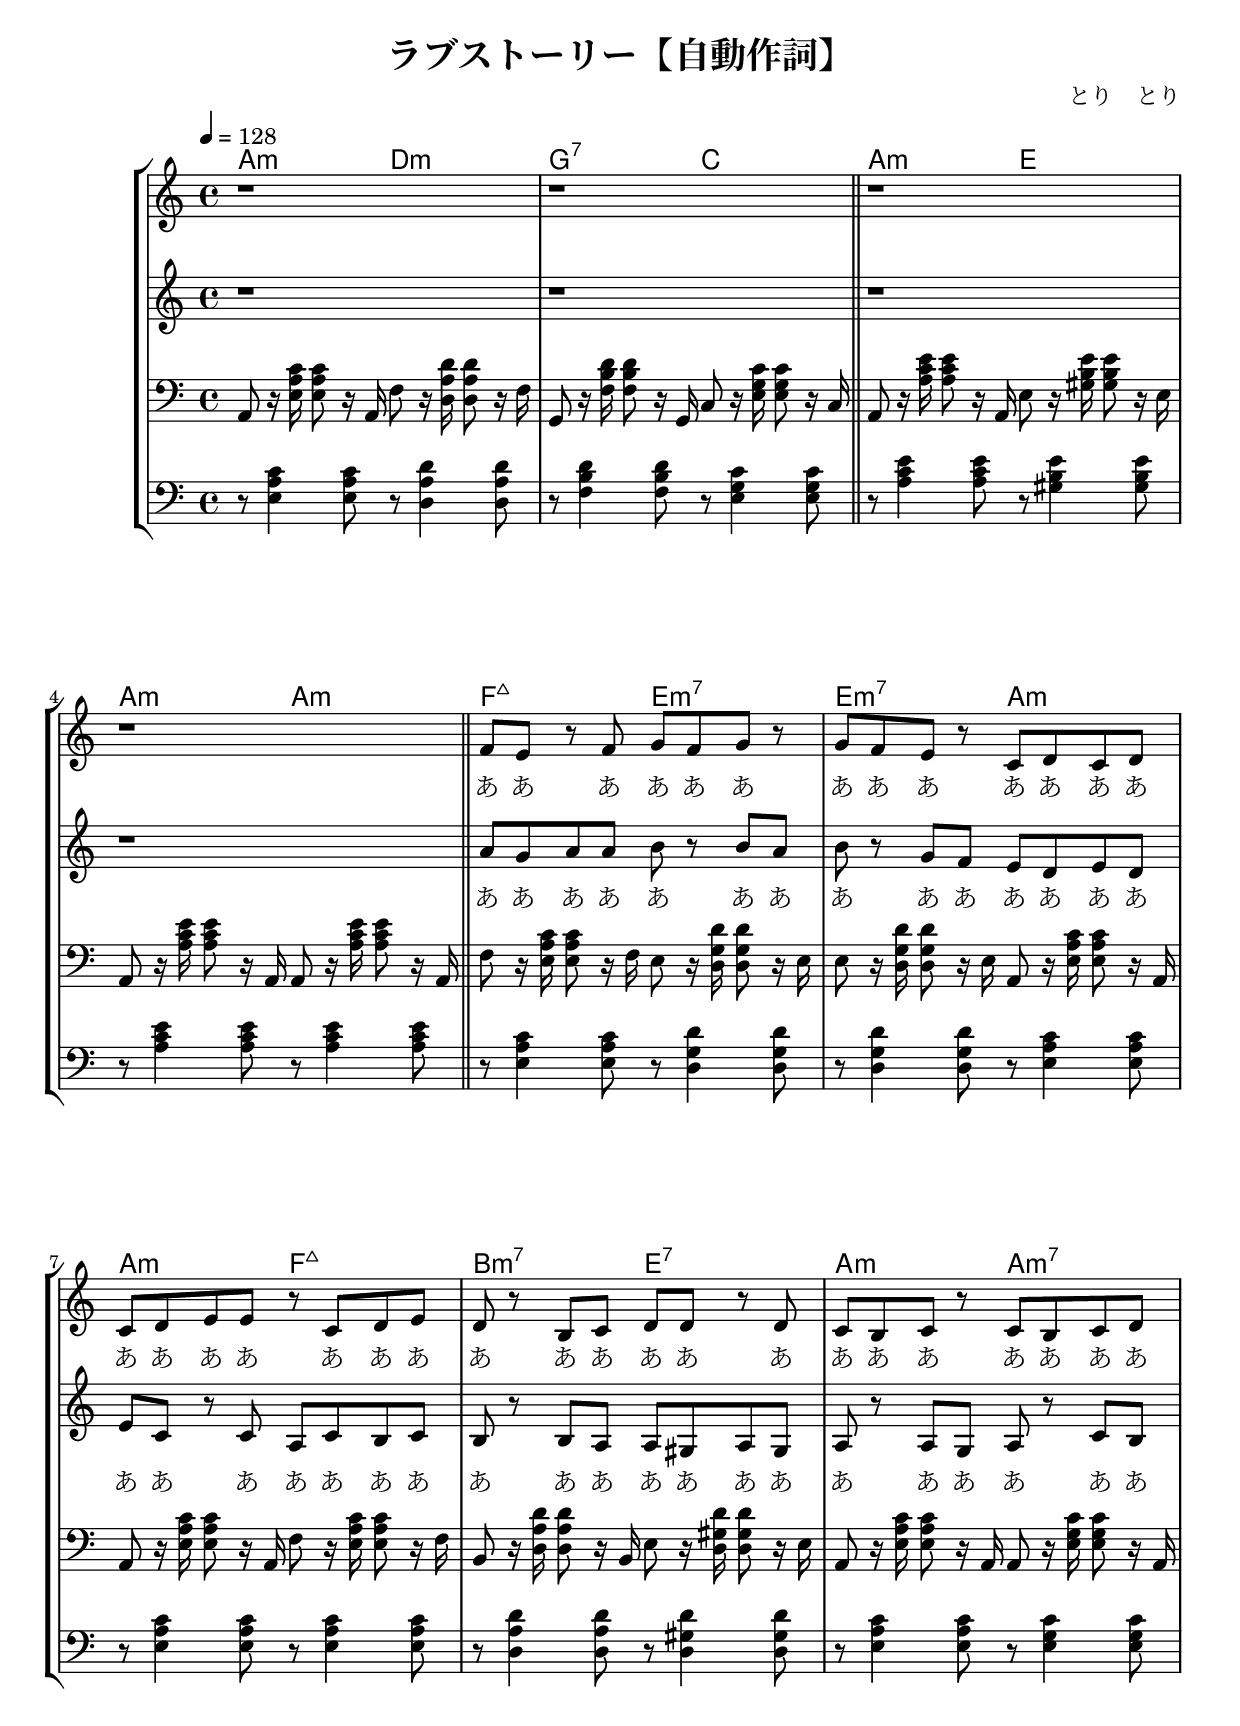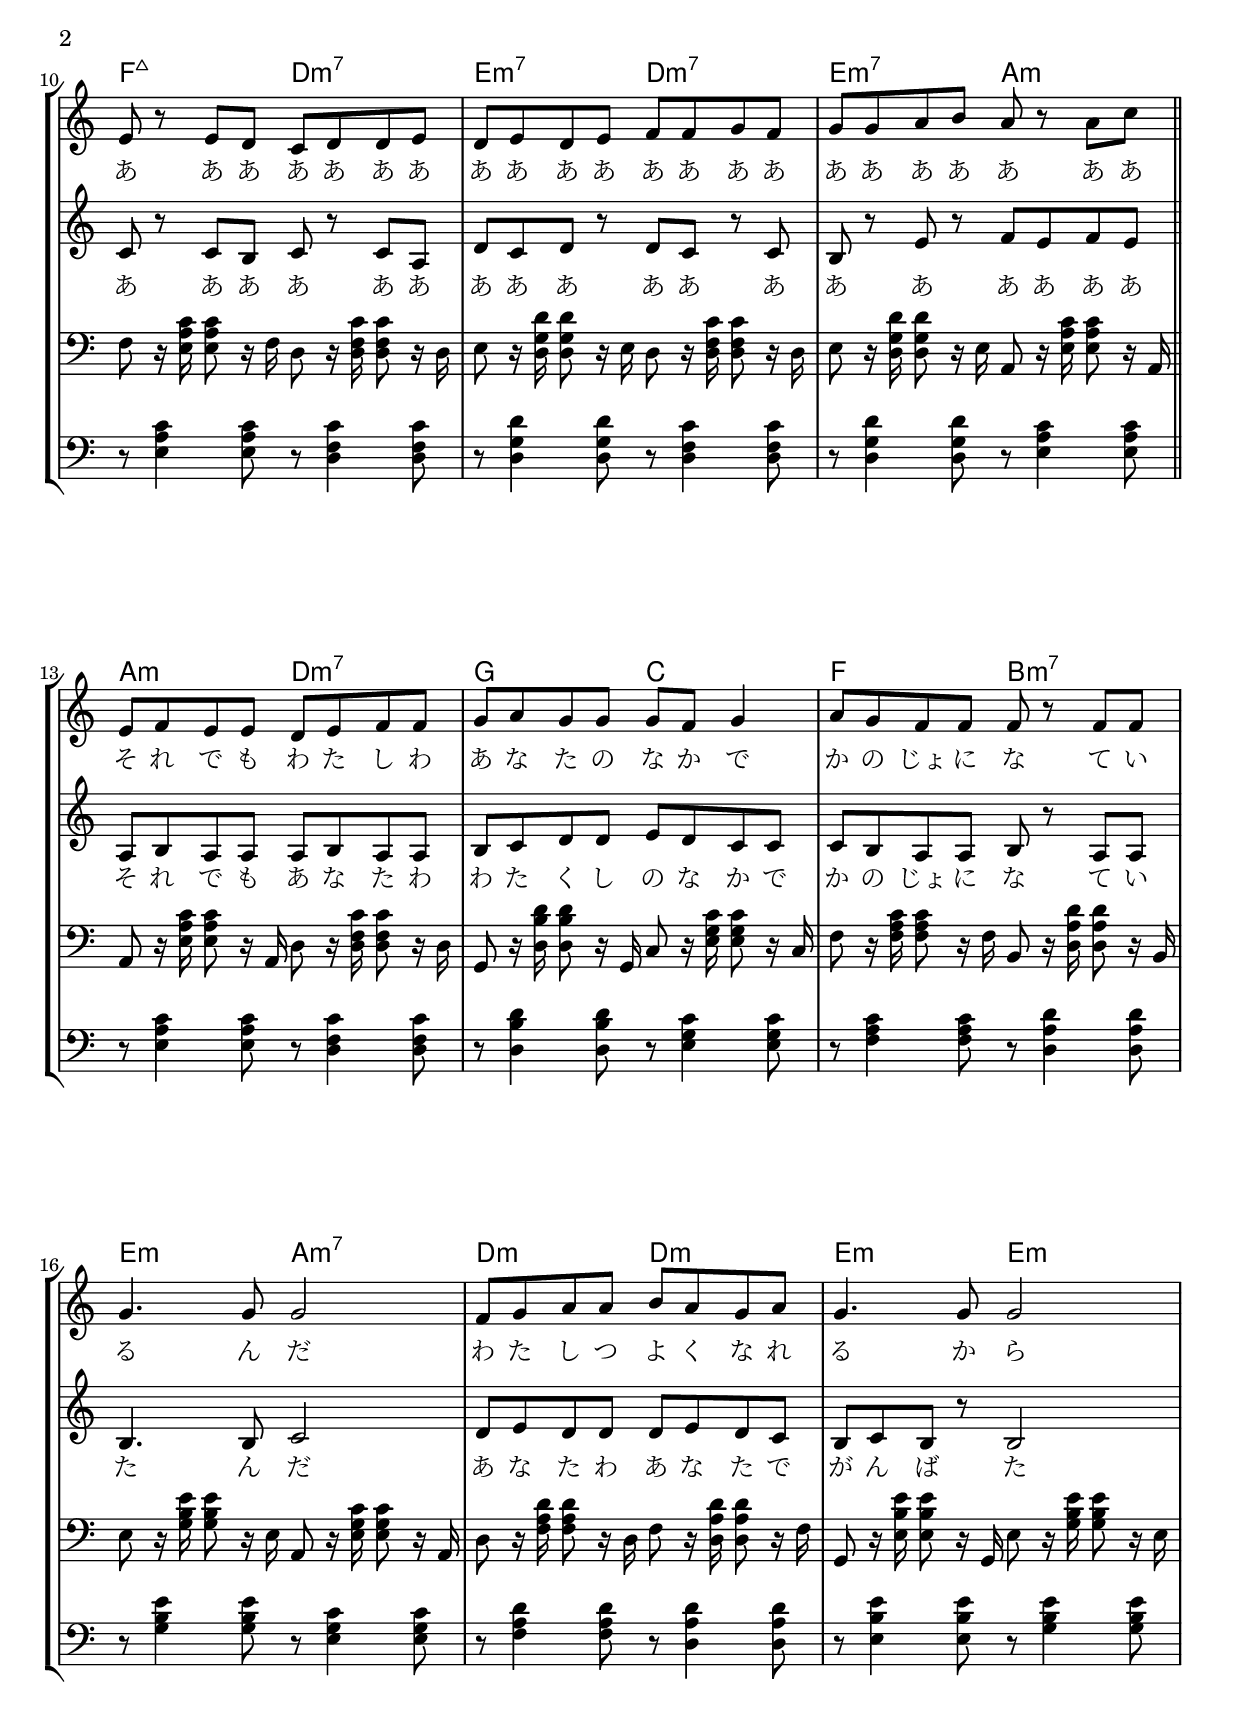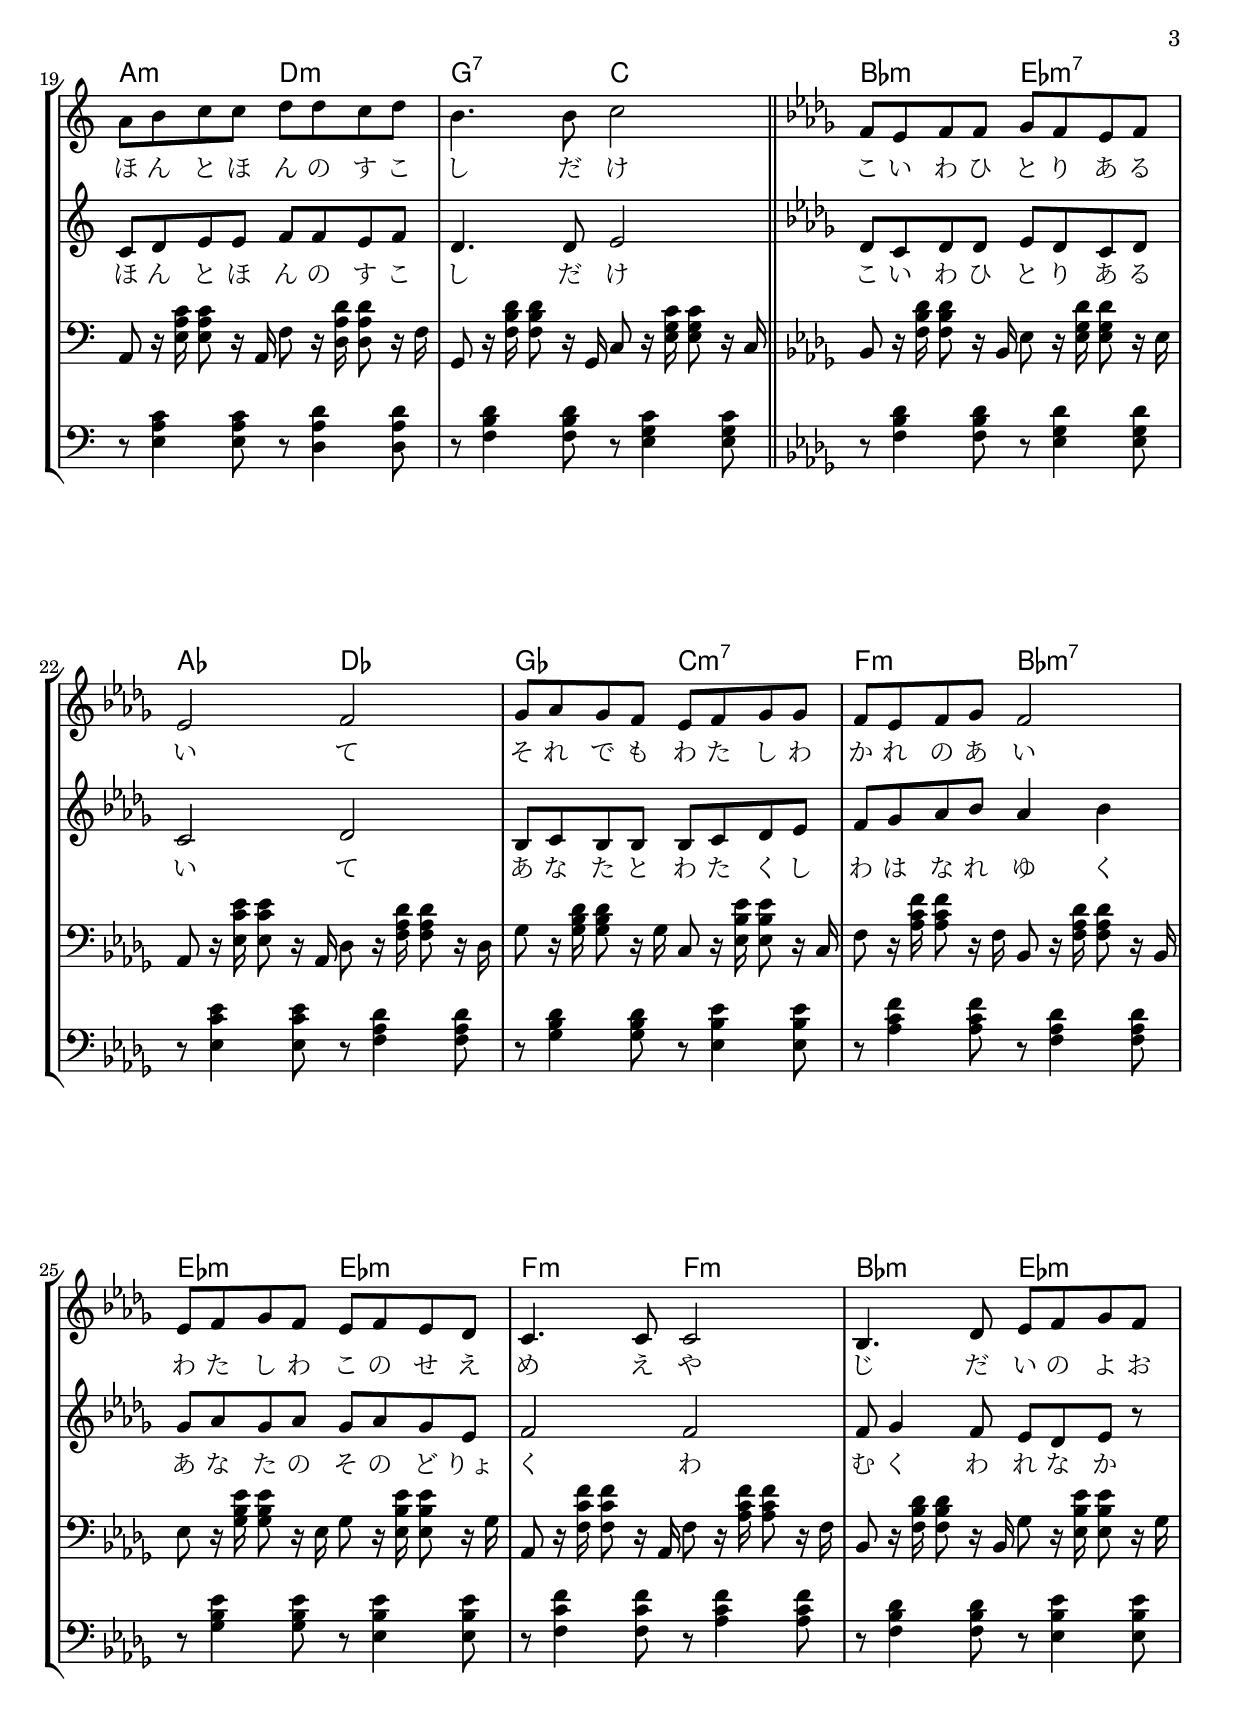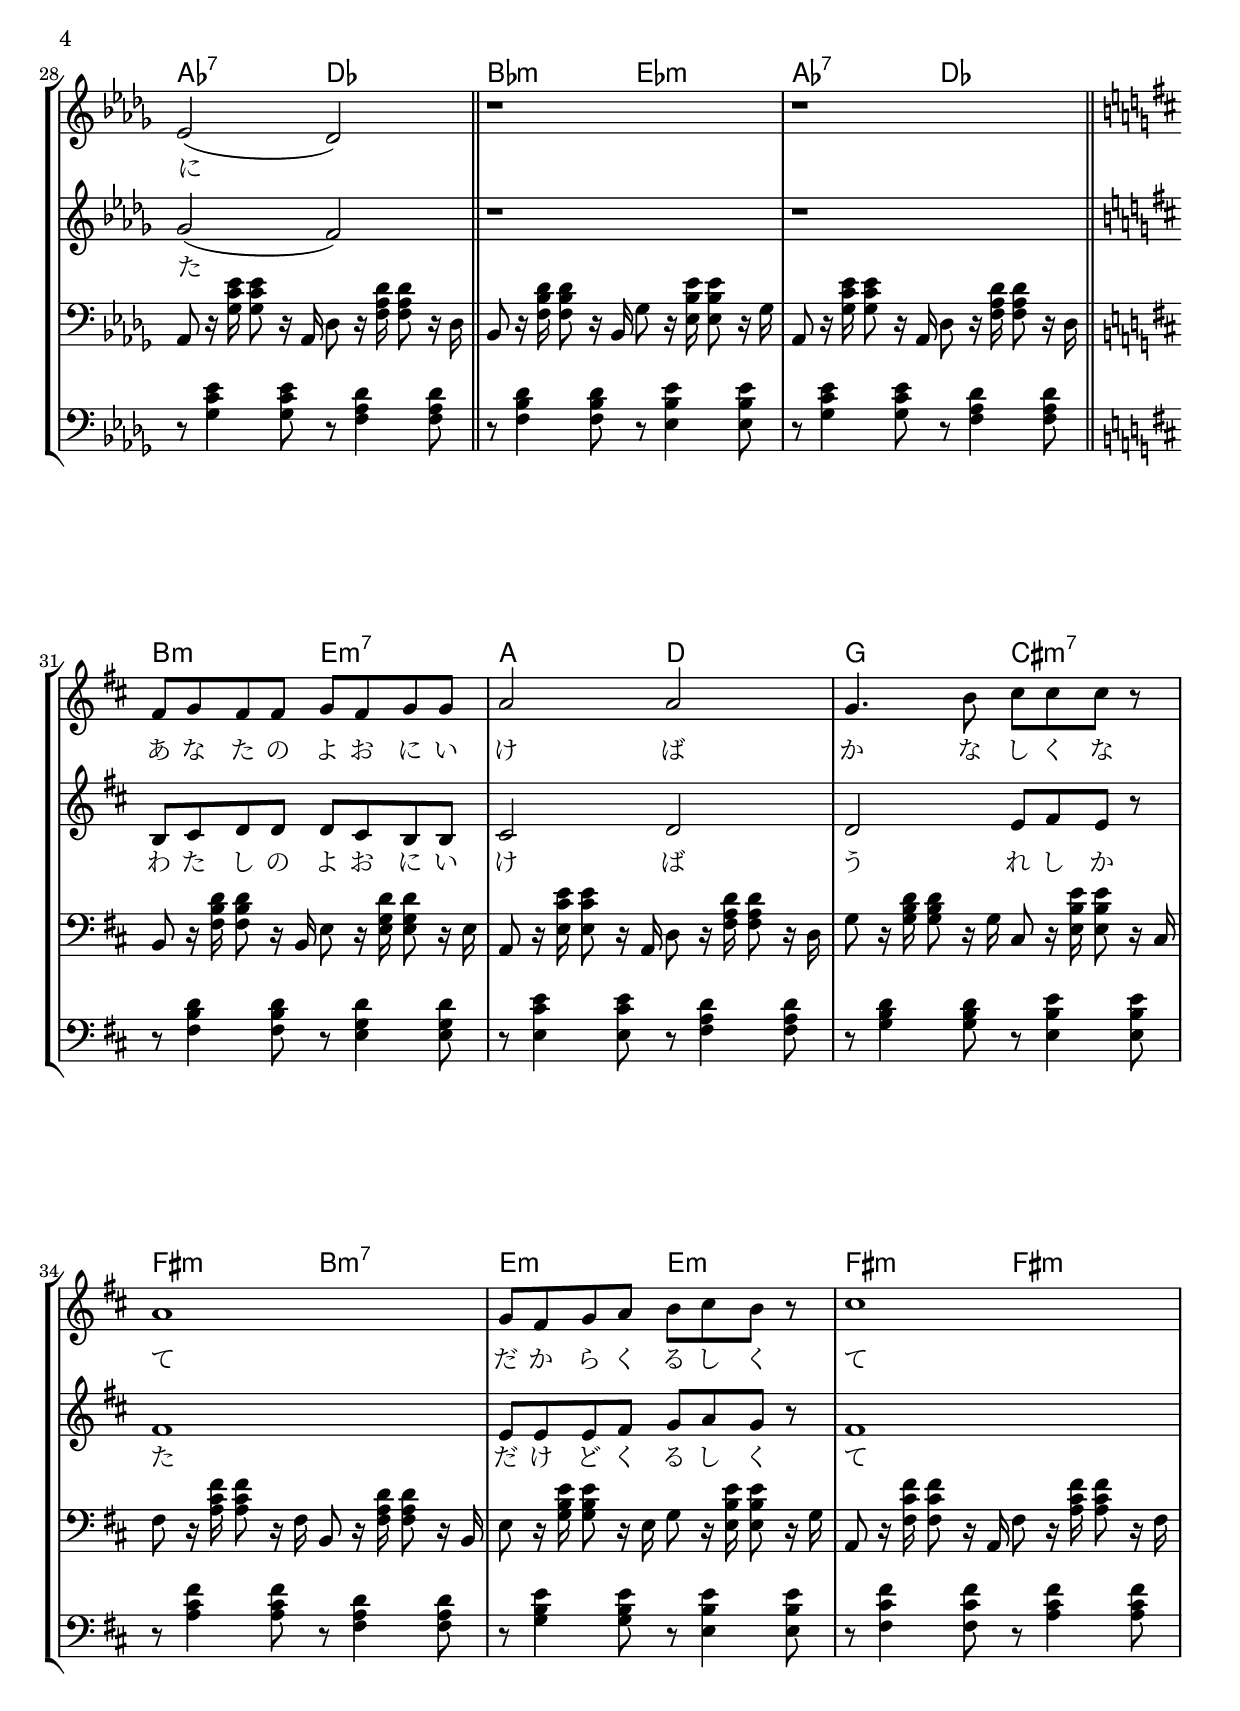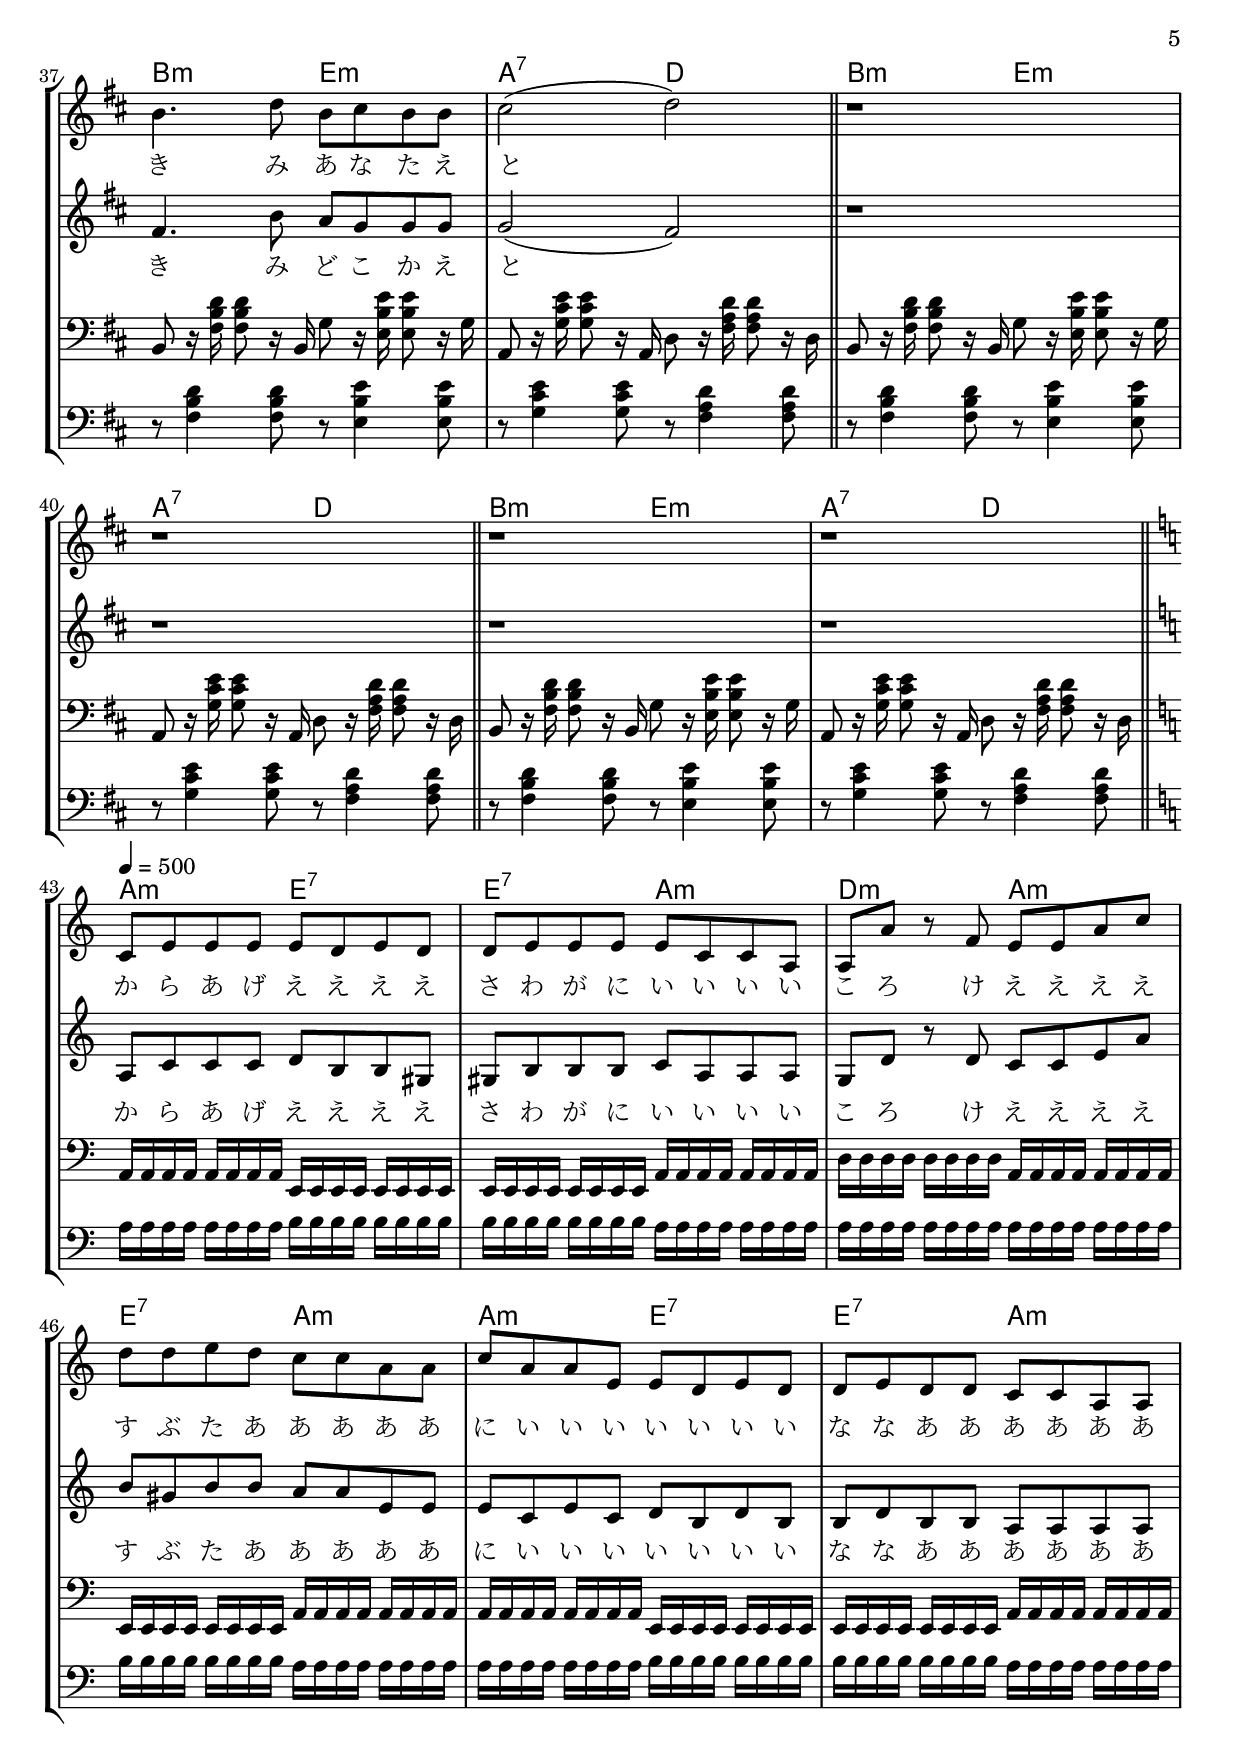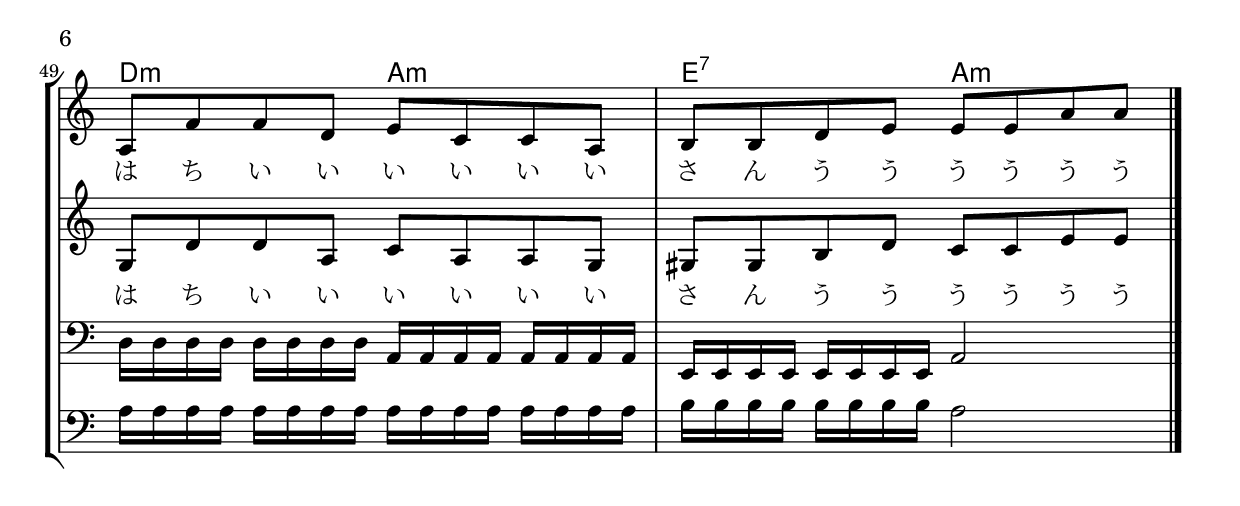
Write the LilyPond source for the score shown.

\version "2.12.1"

\header {
	title = \markup {ラブストーリー【自動作詞】}
	composer = \markup \center-column {とり　とり}
}

harmony = \chordmode {
	a2:m d:m g:7 c 

	a:m e a:m a:m 

	f:maj7 e:min7 e:min7 a:m a:m f:maj7 b:m7 e:7 a:m a:min7 f:maj7 d:min7 e:min7 d:min7 e:min7 a:m 

	a:m d:min7 g c f b:m7 e:m a:min7 d:m d:m e:m e:m a:m d:m g:7 c 

	bes:m es:min7 as des ges c:m7 f:m bes:min7 es:m es:m f:m f:m bes:m es:m as:7 des 

	bes:m es:m as:7 des 

	b:m e:min7 a d g cis:m7 fis:m b:min7 e:m e:m fis:m fis:m b:m e:m a:7 d 

	b:m e:m a:7 d 

	b:m e:m a:7 d 

	a:m e:7 e:7 a:m d:m a:m e:7 a:m a:m e:7 e:7 a:m d:m a:m e:7 a:m 
}

melody = {
	\key c \major
	\tempo 4 = 128
	r1 | r1   
	r1 | r1   
	\set Staff.midiInstrument = #"Soprano Sax"
	f'8  e'8  r8  f'8  g'8  f'8  g'8  r8 
	g'8  f'8  e'8  r8  c'8  d'8  c'8  d'8 
	c'8  d'8  e'8  e'8  r8  c'8  d'8  e'8 
	d'8  r8  b8  c'8  d'8  d'8  r8  d'8 
	c'8  b8  c'8  r8  c'8  b8  c'8  d'8 
	e'8  r8  e'8  d'8  c'8  d'8  d'8  e'8 
	d'8  e'8  d'8  e'8  f'8  f'8  g'8  f'8 
	g'8  g'8  a'8  b'8  a'8  r8  a'8  c''8
	\set Staff.midiInstrument = #"fss0.32"
	e'8  f'8  e'8  e'8  d'8  e'8  f'8  f'8 
	g'8  a'8  g'8  g'8  g'8  f'8  g'4 
	a'8  g'8  f'8  f'8  f'8  r8  f'8  f'8 
	g'4.  g'8  g'2 
	f'8  g'8  a'8  a'8  b'8  a'8  g'8  a'8 
	g'4.  g'8  g'2 
	a'8  b'8  c''8  c''8  d''8  d''8  c''8  d''8 
	b'4.  b'8  c''2
	\set Staff.midiInstrument = #"fss0.32"
		\key des \major
f'8  es'8  f'8  f'8  ges'8  f'8  es'8  f'8 
	es'2  f'2 
	ges'8  as'8  ges'8  f'8  es'8  f'8  ges'8  ges'8 
	f'8  es'8  f'8  ges'8  f'2 
	es'8  f'8  ges'8  f'8  es'8  f'8  es'8  des'8 
	c'4.  c'8  c'2 
	bes4.  des'8  es'8  f'8  ges'8  f'8 
	es'2  (des'2)
	r1 | r1   
	\set Staff.midiInstrument = #"fss0.32"
		\key d \major
fis'8  g'8  fis'8  fis'8  g'8  fis'8  g'8  g'8 
	a'2  a'2 
	g'4.  b'8  cis''8  cis''8  cis''8  r8 
	a'1 
	g'8  fis'8  g'8  a'8  b'8  cis''8  b'8  r8 
	cis''1 
	b'4.  d''8  b'8  cis''8  b'8  b'8 
	cis''2  (d''2)
	r1 | r1   
	r1 | r1   
	\set Staff.midiInstrument = #"fss0.6"
		\key c \major
	\tempo 4 = 500
c'8  e'8  e'8  e'8  e'8  d'8  e'8  d'8 
	d'8  e'8  e'8  e'8  e'8  c'8  c'8  a8 
	a8  a'8  r8  f'8  e'8  e'8  a'8  c''8 
	d''8  d''8  e''8  d''8  c''8  c''8  a'8  a'8 
	c''8  a'8  a'8  e'8  e'8  d'8  e'8  d'8 
	d'8  e'8  d'8  d'8  c'8  c'8  a8  a8 
	a8  f'8  f'8  d'8  e'8  c'8  c'8  a8 
	b8  b8  d'8  e'8  e'8  e'8  a'8  a'8
	\bar "|."
}

words = \lyricmode {
	
	
	あ  あ  あ  あ  あ  あ  あ  あ  あ  あ  あ  あ  あ  あ  あ  あ  あ  あ  あ  あ  あ  あ  あ  あ  あ  あ  あ  あ  あ  あ  あ  あ  あ  あ  あ  あ  あ  あ  あ  あ  あ  あ  あ  あ  あ  あ  あ  あ  あ  あ  あ  あ  あ  あ  あ  
	そ  れ  で  も  わ  た  し  わ  あ  な  た  の  な  か  で  か  の  じょ  に  な  て  い  る  ん  だ  わ  た  し  つ  よ  く  な  れ  る  か  ら  ほ  ん  と  ほ  ん  の  す  こ  し  だ  け  
	こ  い  わ  ひ  と  り  あ  る  い  て  そ  れ  で  も  わ  た  し  わ  か  れ  の  あ  い  わ  た  し  わ  こ  の  せ  え  め  え  や  じ  だ  い  の  よ  お  に  
	
	あ  な  た  の  よ  お  に  い  け  ば  か  な  し  く  な  て  だ  か  ら  く  る  し  く  て  き  み  あ  な  た  え  と  
	
	
	か  ら  あ  げ  え  え  え  え  さ  わ  が  に  い  い  い  い  こ  ろ  け  え  え  え  え  す  ぶ  た  あ  あ  あ  あ  あ  に  い  い  い  い  い  い  い  な  な  あ  あ  あ  あ  あ  あ  は  ち  い  い  い  い  い  い  さ  ん  う  う  う  う  う  う  
}

secondmelody = {
	\key c \major
	\tempo 4 = 128
	r1 | r1   
	r1 | r1   
	\set Staff.midiInstrument = #"Baritone Sax"
	a'8  g'8  a'8  a'8  b'8  r8  b'8  a'8 
	b'8  r8  g'8  f'8  e'8  d'8  e'8  d'8 
	e'8  c'8  r8  c'8  a8  c'8  b8  c'8 
	b8  r8  b8  a8  a8  gis8  a8  gis8 
	a8  r8  a8  g8  a8  r8  c'8  b8 
	c'8  r8  c'8  b8  c'8  r8  c'8  a8 
	d'8  c'8  d'8  r8  d'8  c'8  r8  c'8 
	b8  r8  e'8  r8  f'8  e'8  f'8  e'8
	\set Staff.midiInstrument = #"mmi0.42"
	a8  b8  a8  a8  a8  b8  a8  a8 
	b8  c'8  d'8  d'8  e'8  d'8  c'8  c'8 
	c'8  b8  a8  a8  b8  r8  a8  a8 
	b4.  b8  c'2 
	d'8  e'8  d'8  d'8  d'8  e'8  d'8  c'8 
	b8  c'8  b8  r8  b2 
	c'8  d'8  e'8  e'8  f'8  f'8  e'8  f'8 
	d'4.  d'8  e'2
	\set Staff.midiInstrument = #"mmi0.42"
		\key des \major
des'8  c'8  des'8  des'8  es'8  des'8  c'8  des'8 
	c'2  des'2 
	bes8  c'8  bes8  bes8  bes8  c'8  des'8  es'8 
	f'8  ges'8  as'8  bes'8  as'4  bes'4 
	ges'8  as'8  ges'8  as'8  ges'8  as'8  ges'8  es'8 
	f'2  f'2 
	f'8  ges'4  f'8  es'8  des'8  es'8  r8 
	ges'2  (f'2)
	r1 | r1   
	\set Staff.midiInstrument = #"mmi0.42"
		\key d \major
b8  cis'8  d'8  d'8  d'8  cis'8  b8  b8 
	cis'2  d'2 
	d'2  e'8  fis'8  e'8  r8 
	fis'1 
	e'8  e'8  e'8  fis'8  g'8  a'8  g'8  r8 
	fis'1 
	fis'4.  b'8  a'8  g'8  g'8  g'8 
	g'2  (fis'2)
	r1 | r1   
	r1 | r1   
	\set Staff.midiInstrument = #"fss0.6"
		\key c \major
	\tempo 4 = 500
a8  c'8  c'8  c'8  d'8  b8  b8  gis8 
	gis8  b8  b8  b8  c'8  a8  a8  a8 
	g8  d'8  r8  d'8  c'8  c'8  e'8  a'8 
	b'8  gis'8  b'8  b'8  a'8  a'8  e'8  e'8 
	e'8  c'8  e'8  c'8  d'8  b8  d'8  b8 
	b8  d'8  b8  b8  a8  a8  a8  a8 
	g8  d'8  d'8  a8  c'8  a8  a8  g8 
	gis8  gis8  b8  d'8  c'8  c'8  e'8  e'8
	\bar "|."
}

secondwords = \lyricmode {
	
	
	あ  あ  あ  あ  あ  あ  あ  あ  あ  あ  あ  あ  あ  あ  あ  あ  あ  あ  あ  あ  あ  あ  あ  あ  あ  あ  あ  あ  あ  あ  あ  あ  あ  あ  あ  あ  あ  あ  あ  あ  あ  あ  あ  あ  あ  あ  あ  あ  あ  あ  あ  あ  
	そ  れ  で  も  あ  な  た  わ  わ  た  く  し  の  な  か  で  か  の  じょ  に  な  て  い  た  ん  だ  あ  な  た  わ  あ  な  た  で  が  ん  ば  た  ほ  ん  と  ほ  ん  の  す  こ  し  だ  け  
	こ  い  わ  ひ  と  り  あ  る  い  て  あ  な  た  と  わ  た  く  し  わ  は  な  れ  ゆ  く  あ  な  た  の  そ  の  ど  りょ  く  わ  む  く  わ  れ  な  か  た  
	
	わ  た  し  の  よ  お  に  い  け  ば  う  れ  し  か  た  だ  け  ど  く  る  し  く  て  き  み  ど  こ  か  え  と  
	
	
	か  ら  あ  げ  え  え  え  え  さ  わ  が  に  い  い  い  い  こ  ろ  け  え  え  え  え  す  ぶ  た  あ  あ  あ  あ  あ  に  い  い  い  い  い  い  い  な  な  あ  あ  あ  あ  あ  あ  は  ち  い  い  い  い  い  い  さ  ん  う  う  う  う  う  う  
}

tempochange = {
	\tempo 4 = 128
	r1 | r1 \bar "||"
	\tempo 4 = 128
	r1 | r1 \bar "||"
	\tempo 4 = 128
	r1 | r1 | r1 | r1 | r1 | r1 | r1 | r1 \bar "||"
	\tempo 4 = 128
	r1 | r1 | r1 | r1 | r1 | r1 | r1 | r1 \bar "||"
	\tempo 4 = 128
	r1 | r1 | r1 | r1 | r1 | r1 | r1 | r1 \bar "||"
	\tempo 4 = 128
	r1 | r1 \bar "||"
	\tempo 4 = 128
	r1 | r1 | r1 | r1 | r1 | r1 | r1 | r1 \bar "||"
	\tempo 4 = 128
	r1 | r1 \bar "||"
	\tempo 4 = 128
	r1 | r1 \bar "||"
	\tempo 4 = 500
	r1 | r1 | r1 | r1 | r1 | r1 | r1 | r1 \bar "|."
}

mainacc = {
	\clef bass
	\set Staff.midiInstrument = #"Slap Bass 1"
	\key c \major
	\tempo 4 = 128
	a,8 r16 <e a c'>16 <e a c'>8 r16 a,16
	f8 r16 <d a d'>16 <d a d'>8 r16 f16
	g,8 r16 <f b d'>16 <f b d'>8 r16 g,16
	c8 r16 <e g c'>16 <e g c'>8 r16 c16
	\bar "||"

	\set Staff.midiInstrument = #"Slap Bass 1"
	a,8 r16 <a c' e'>16 <a c' e'>8 r16 a,16
	e8 r16 <gis b e'>16 <gis b e'>8 r16 e16
	a,8 r16 <a c' e'>16 <a c' e'>8 r16 a,16
	a,8 r16 <a c' e'>16 <a c' e'>8 r16 a,16
	\bar "||"

	\set Staff.midiInstrument = #"Slap Bass 1"
	f8 r16 <e a c'>16 <e a c'>8 r16 f16
	e8 r16 <d g d'>16 <d g d'>8 r16 e16
	e8 r16 <d g d'>16 <d g d'>8 r16 e16
	a,8 r16 <e a c'>16 <e a c'>8 r16 a,16
	a,8 r16 <e a c'>16 <e a c'>8 r16 a,16
	f8 r16 <e a c'>16 <e a c'>8 r16 f16
	b,8 r16 <d a d'>16 <d a d'>8 r16 b,16
	e8 r16 <d gis d'>16 <d gis d'>8 r16 e16
	a,8 r16 <e a c'>16 <e a c'>8 r16 a,16
	a,8 r16 <e g c'>16 <e g c'>8 r16 a,16
	f8 r16 <e a c'>16 <e a c'>8 r16 f16
	d8 r16 <d f c'>16 <d f c'>8 r16 d16
	e8 r16 <d g d'>16 <d g d'>8 r16 e16
	d8 r16 <d f c'>16 <d f c'>8 r16 d16
	e8 r16 <d g d'>16 <d g d'>8 r16 e16
	a,8 r16 <e a c'>16 <e a c'>8 r16 a,16
	\bar "||"

	\set Staff.midiInstrument = #"Slap Bass 1"
	a,8 r16 <e a c'>16 <e a c'>8 r16 a,16
	d8 r16 <d f c'>16 <d f c'>8 r16 d16
	g,8 r16 <d b d'>16 <d b d'>8 r16 g,16
	c8 r16 <e g c'>16 <e g c'>8 r16 c16
	f8 r16 <f a c'>16 <f a c'>8 r16 f16
	b,8 r16 <d a d'>16 <d a d'>8 r16 b,16
	e8 r16 <g b e'>16 <g b e'>8 r16 e16
	a,8 r16 <e g c'>16 <e g c'>8 r16 a,16
	d8 r16 <f a d'>16 <f a d'>8 r16 d16
	f8 r16 <d a d'>16 <d a d'>8 r16 f16
	g,8 r16 <e b e'>16 <e b e'>8 r16 g,16
	e8 r16 <g b e'>16 <g b e'>8 r16 e16
	a,8 r16 <e a c'>16 <e a c'>8 r16 a,16
	f8 r16 <d a d'>16 <d a d'>8 r16 f16
	g,8 r16 <f b d'>16 <f b d'>8 r16 g,16
	c8 r16 <e g c'>16 <e g c'>8 r16 c16
	\bar "||"

	\set Staff.midiInstrument = #"Slap Bass 1"
	\key des \major
	bes,8 r16 <f bes des'>16 <f bes des'>8 r16 bes,16
	es8 r16 <es ges des'>16 <es ges des'>8 r16 es16
	as,8 r16 <es c' es'>16 <es c' es'>8 r16 as,16
	des8 r16 <f as des'>16 <f as des'>8 r16 des16
	ges8 r16 <ges bes des'>16 <ges bes des'>8 r16 ges16
	c8 r16 <es bes es'>16 <es bes es'>8 r16 c16
	f8 r16 <as c' f'>16 <as c' f'>8 r16 f16
	bes,8 r16 <f as des'>16 <f as des'>8 r16 bes,16
	es8 r16 <ges bes es'>16 <ges bes es'>8 r16 es16
	ges8 r16 <es bes es'>16 <es bes es'>8 r16 ges16
	as,8 r16 <f c' f'>16 <f c' f'>8 r16 as,16
	f8 r16 <as c' f'>16 <as c' f'>8 r16 f16
	bes,8 r16 <f bes des'>16 <f bes des'>8 r16 bes,16
	ges8 r16 <es bes es'>16 <es bes es'>8 r16 ges16
	as,8 r16 <ges c' es'>16 <ges c' es'>8 r16 as,16
	des8 r16 <f as des'>16 <f as des'>8 r16 des16
	\bar "||"

	\set Staff.midiInstrument = #"Slap Bass 1"
	bes,8 r16 <f bes des'>16 <f bes des'>8 r16 bes,16
	ges8 r16 <es bes es'>16 <es bes es'>8 r16 ges16
	as,8 r16 <ges c' es'>16 <ges c' es'>8 r16 as,16
	des8 r16 <f as des'>16 <f as des'>8 r16 des16
	\bar "||"

	\set Staff.midiInstrument = #"Slap Bass 1"
	\key d \major
	b,8 r16 <fis b d'>16 <fis b d'>8 r16 b,16
	e8 r16 <e g d'>16 <e g d'>8 r16 e16
	a,8 r16 <e cis' e'>16 <e cis' e'>8 r16 a,16
	d8 r16 <fis a d'>16 <fis a d'>8 r16 d16
	g8 r16 <g b d'>16 <g b d'>8 r16 g16
	cis8 r16 <e b e'>16 <e b e'>8 r16 cis16
	fis8 r16 <a cis' fis'>16 <a cis' fis'>8 r16 fis16
	b,8 r16 <fis a d'>16 <fis a d'>8 r16 b,16
	e8 r16 <g b e'>16 <g b e'>8 r16 e16
	g8 r16 <e b e'>16 <e b e'>8 r16 g16
	a,8 r16 <fis cis' fis'>16 <fis cis' fis'>8 r16 a,16
	fis8 r16 <a cis' fis'>16 <a cis' fis'>8 r16 fis16
	b,8 r16 <fis b d'>16 <fis b d'>8 r16 b,16
	g8 r16 <e b e'>16 <e b e'>8 r16 g16
	a,8 r16 <g cis' e'>16 <g cis' e'>8 r16 a,16
	d8 r16 <fis a d'>16 <fis a d'>8 r16 d16
	\bar "||"

	\set Staff.midiInstrument = #"Slap Bass 1"
	b,8 r16 <fis b d'>16 <fis b d'>8 r16 b,16
	g8 r16 <e b e'>16 <e b e'>8 r16 g16
	a,8 r16 <g cis' e'>16 <g cis' e'>8 r16 a,16
	d8 r16 <fis a d'>16 <fis a d'>8 r16 d16
	\bar "||"

	\set Staff.midiInstrument = #"Slap Bass 1"
	b,8 r16 <fis b d'>16 <fis b d'>8 r16 b,16
	g8 r16 <e b e'>16 <e b e'>8 r16 g16
	a,8 r16 <g cis' e'>16 <g cis' e'>8 r16 a,16
	d8 r16 <fis a d'>16 <fis a d'>8 r16 d16
	\bar "||"

	\set Staff.midiInstrument = #"Guitar Fret Noise"
	\key c \major
	\tempo 4 = 500
	a,16 a,16 a,16 a,16 a,16 a,16 a,16 a,16
	e,16 e,16 e,16 e,16 e,16 e,16 e,16 e,16
	e,16 e,16 e,16 e,16 e,16 e,16 e,16 e,16
	a,16 a,16 a,16 a,16 a,16 a,16 a,16 a,16
	d16 d16 d16 d16 d16 d16 d16 d16
	a,16 a,16 a,16 a,16 a,16 a,16 a,16 a,16
	e,16 e,16 e,16 e,16 e,16 e,16 e,16 e,16
	a,16 a,16 a,16 a,16 a,16 a,16 a,16 a,16
	a,16 a,16 a,16 a,16 a,16 a,16 a,16 a,16
	e,16 e,16 e,16 e,16 e,16 e,16 e,16 e,16
	e,16 e,16 e,16 e,16 e,16 e,16 e,16 e,16
	a,16 a,16 a,16 a,16 a,16 a,16 a,16 a,16
	d16 d16 d16 d16 d16 d16 d16 d16
	a,16 a,16 a,16 a,16 a,16 a,16 a,16 a,16
	e,16 e,16 e,16 e,16 e,16 e,16 e,16 e,16
	a,2
	\bar "|."
}

subacc = {
	\clef bass
	\set Staff.midiInstrument = #"Electric Piano 1"
	\key c \major
	\tempo 4 = 128
	r8 <e a c'>4 <e a c'>8
	r8 <d a d'>4 <d a d'>8
	r8 <f b d'>4 <f b d'>8
	r8 <e g c'>4 <e g c'>8
	\bar "||"

	\set Staff.midiInstrument = #"Electric Piano 1"
	r8 <a c' e'>4 <a c' e'>8
	r8 <gis b e'>4 <gis b e'>8
	r8 <a c' e'>4 <a c' e'>8
	r8 <a c' e'>4 <a c' e'>8
	\bar "||"

	\set Staff.midiInstrument = #"Electric Piano 1"
	r8 <e a c'>4 <e a c'>8
	r8 <d g d'>4 <d g d'>8
	r8 <d g d'>4 <d g d'>8
	r8 <e a c'>4 <e a c'>8
	r8 <e a c'>4 <e a c'>8
	r8 <e a c'>4 <e a c'>8
	r8 <d a d'>4 <d a d'>8
	r8 <d gis d'>4 <d gis d'>8
	r8 <e a c'>4 <e a c'>8
	r8 <e g c'>4 <e g c'>8
	r8 <e a c'>4 <e a c'>8
	r8 <d f c'>4 <d f c'>8
	r8 <d g d'>4 <d g d'>8
	r8 <d f c'>4 <d f c'>8
	r8 <d g d'>4 <d g d'>8
	r8 <e a c'>4 <e a c'>8
	\bar "||"

	\set Staff.midiInstrument = #"Electric Piano 1"
	r8 <e a c'>4 <e a c'>8
	r8 <d f c'>4 <d f c'>8
	r8 <d b d'>4 <d b d'>8
	r8 <e g c'>4 <e g c'>8
	r8 <f a c'>4 <f a c'>8
	r8 <d a d'>4 <d a d'>8
	r8 <g b e'>4 <g b e'>8
	r8 <e g c'>4 <e g c'>8
	r8 <f a d'>4 <f a d'>8
	r8 <d a d'>4 <d a d'>8
	r8 <e b e'>4 <e b e'>8
	r8 <g b e'>4 <g b e'>8
	r8 <e a c'>4 <e a c'>8
	r8 <d a d'>4 <d a d'>8
	r8 <f b d'>4 <f b d'>8
	r8 <e g c'>4 <e g c'>8
	\bar "||"

	\set Staff.midiInstrument = #"Electric Piano 1"
	\key des \major
	r8 <f bes des'>4 <f bes des'>8
	r8 <es ges des'>4 <es ges des'>8
	r8 <es c' es'>4 <es c' es'>8
	r8 <f as des'>4 <f as des'>8
	r8 <ges bes des'>4 <ges bes des'>8
	r8 <es bes es'>4 <es bes es'>8
	r8 <as c' f'>4 <as c' f'>8
	r8 <f as des'>4 <f as des'>8
	r8 <ges bes es'>4 <ges bes es'>8
	r8 <es bes es'>4 <es bes es'>8
	r8 <f c' f'>4 <f c' f'>8
	r8 <as c' f'>4 <as c' f'>8
	r8 <f bes des'>4 <f bes des'>8
	r8 <es bes es'>4 <es bes es'>8
	r8 <ges c' es'>4 <ges c' es'>8
	r8 <f as des'>4 <f as des'>8
	\bar "||"

	\set Staff.midiInstrument = #"Electric Piano2"
	r8 <f bes des'>4 <f bes des'>8
	r8 <es bes es'>4 <es bes es'>8
	r8 <ges c' es'>4 <ges c' es'>8
	r8 <f as des'>4 <f as des'>8
	\bar "||"

	\set Staff.midiInstrument = #"Electric Piano2"
	\key d \major
	r8 <fis b d'>4 <fis b d'>8
	r8 <e g d'>4 <e g d'>8
	r8 <e cis' e'>4 <e cis' e'>8
	r8 <fis a d'>4 <fis a d'>8
	r8 <g b d'>4 <g b d'>8
	r8 <e b e'>4 <e b e'>8
	r8 <a cis' fis'>4 <a cis' fis'>8
	r8 <fis a d'>4 <fis a d'>8
	r8 <g b e'>4 <g b e'>8
	r8 <e b e'>4 <e b e'>8
	r8 <fis cis' fis'>4 <fis cis' fis'>8
	r8 <a cis' fis'>4 <a cis' fis'>8
	r8 <fis b d'>4 <fis b d'>8
	r8 <e b e'>4 <e b e'>8
	r8 <g cis' e'>4 <g cis' e'>8
	r8 <fis a d'>4 <fis a d'>8
	\bar "||"

	\set Staff.midiInstrument = #"Electric Piano 1"
	r8 <fis b d'>4 <fis b d'>8
	r8 <e b e'>4 <e b e'>8
	r8 <g cis' e'>4 <g cis' e'>8
	r8 <fis a d'>4 <fis a d'>8
	\bar "||"

	\set Staff.midiInstrument = #"Electric Piano 1"
	r8 <fis b d'>4 <fis b d'>8
	r8 <e b e'>4 <e b e'>8
	r8 <g cis' e'>4 <g cis' e'>8
	r8 <fis a d'>4 <fis a d'>8
	\bar "||"

	\set Staff.midiInstrument = #"Gunshot"
	\key c \major
	\tempo 4 = 500
	a16 a16 a16 a16 a16 a16 a16 a16
	b16 b16 b16 b16 b16 b16 b16 b16
	b16 b16 b16 b16 b16 b16 b16 b16
	a16 a16 a16 a16 a16 a16 a16 a16
	a16 a16 a16 a16 a16 a16 a16 a16
	a16 a16 a16 a16 a16 a16 a16 a16
	b16 b16 b16 b16 b16 b16 b16 b16
	a16 a16 a16 a16 a16 a16 a16 a16
	a16 a16 a16 a16 a16 a16 a16 a16
	b16 b16 b16 b16 b16 b16 b16 b16
	b16 b16 b16 b16 b16 b16 b16 b16
	a16 a16 a16 a16 a16 a16 a16 a16
	a16 a16 a16 a16 a16 a16 a16 a16
	a16 a16 a16 a16 a16 a16 a16 a16
	b16 b16 b16 b16 b16 b16 b16 b16
	a2
	\bar "|."
}

percA = {
	\drummode {
	r1 |r1 \bar "||"
	r1  |r2. hho4  \bar "||"
	hh4 hh8 hh2 r8  |\times 16/32{ hh2 hh8. hh8. hh4. hh2. } |hh4 hh8 hh2 r8  |hh4 hh8 hh4 hh4.  |hh4 hh8 hh2 r8  |\times 16/32{ hh2 hh8. hh8. hh4. hh2. } |hh4 hh8 hh2 r8  |\times 16/32{ hh2 hh8. hh1 r4 r16 } \bar "||"
	hh4 hh8 hh2 r8  |\times 16/32{ hh2 hh8. hh8. hh4. hh2. } |hh4 hh8 hh2 r8  |hh4 hh8 hh4 hh4.  |hh4 hh8 hh2 r8  |\times 16/32{ hh2 hh8. hh8. hh4. hh2. } |hh4 hh8 hh2 r8  |\times 16/32{ hh2 hh8. hh1 r4 r16 } \bar "||"
	r1  |r2. hho4  |r1  |r2. hho4  |r1  |r2. hho4  |r1  |r2. hho4  \bar "||"
	r1 |r1 \bar "||"
	bd2 r8 bd4 bd8  |bd4. bd8 bd2  |bd2 r8 bd4 bd8  |bd4. bd8 bd2  |bd2 r8 bd4 bd8  |bd4. bd8 bd2  |bd2 r8 bd4 bd8  |bd4. bd8 bd2  \bar "||"
	hh8 hh8 hh8 hh8 hh8 hh8 hh8 hh8  |hh8 hh8 hh8 hh8 hh8 hh8 hh4  \bar "||"
	hh4 hh8 hh2 r8  |\times 16/32{ hh2 hh8. hh1 r4 r16 } \bar "||"
	r8 hh4 hh4 hh4 hh8  |r8 hh4 hh4 hh8 hh16 hh16 hh16 hh16  |r8 hh4 hh4 hh4 hh8  |r8 hh4 hh4 hh8 hh16 hh16 hh16 hh16  |r8 hh4 hh4 hh4 hh8  |r8 hh4 hh4 hh8 hh16 hh16 hh16 hh16  |r8 hh4 hh4 hh4 hh8  |r8 hh4 hh4 hh8 hh16 hh16 hh16 hh16  \bar "|."
	}
}

percB = {
	\drummode {
	r1 |r1 \bar "||"
	r16 hhp16 hhp8 hhp16 hhp8 hhp2 r16  |r16 hhp16 hhp8 hhp16 hhp8 hhp2 hhp16  \bar "||"
	r16 hhp8 hhp8 hhp2 r8.  |\times 16/32{ r8 hhp4 hhp4 hhp8 hhp2 r8 hhp2 r8 } |r16 hhp8 hhp8 hhp2 r8.  |r16 hhp8 hhp8 hhp8. hhp2  |r16 hhp8 hhp8 hhp2 r8.  |\times 16/32{ r8 hhp4 hhp4 hhp8 hhp2 r8 hhp2 r8 } |r16 hhp8 hhp8 hhp2 r8.  |\times 16/32{ r8 hhp4 hhp4 hhp8 hhp1 r4 } \bar "||"
	r16 hhp8 hhp8 hhp2 r8.  |\times 16/32{ r8 hhp4 hhp4 hhp8 hhp2 r8 hhp2 r8 } |r16 hhp8 hhp8 hhp2 r8.  |r16 hhp8 hhp8 hhp8. hhp2  |r16 hhp8 hhp8 hhp2 r8.  |\times 16/32{ r8 hhp4 hhp4 hhp8 hhp2 r8 hhp2 r8 } |r16 hhp8 hhp8 hhp2 r8.  |\times 16/32{ r8 hhp4 hhp4 hhp8 hhp1 r4 } \bar "||"
	r16 hhp16 hhp8 hhp16 hhp8 hhp2 r16  |r16 hhp16 hhp8 hhp16 hhp8 hhp2 r16  |r16 hhp16 hhp8 hhp16 hhp8 hhp2 r16  |r16 hhp16 hhp8 hhp16 hhp8 hhp2 r16  |r16 hhp16 hhp8 hhp16 hhp8 hhp2 r16  |r16 hhp16 hhp8 hhp16 hhp8 hhp2 r16  |r16 hhp16 hhp8 hhp16 hhp8 hhp2 r16  |r16 hhp16 hhp8 hhp16 hhp8 hhp2 hhp16  \bar "||"
	r1 |r1 \bar "||"
	r4. ss4. ss4  |r4 ss4. ss4.  |r4. ss4. ss4  |r4 ss4. ss4.  |r4. ss4. ss4  |r4 ss4. ss4.  |r4. ss4. ss4  |r4 ss4. ss4.  \bar "||"
	bd4. bd8 bd4. bd8  |bd4. bd8 bd2  \bar "||"
	r16 hhp8 hhp8 hhp2 r8.  |\times 16/32{ r8 hhp4 hhp4 hhp8 hhp1 r4 } \bar "||"
	r8 sn4 sn4 sn4 sn8  |r8 sn4 sn4 sn8 sn16 sn16 sn16 sn16  |r8 sn4 sn4 sn4 sn8  |r8 sn4 sn4 sn8 sn16 sn16 sn16 sn16  |r8 sn4 sn4 sn4 sn8  |r8 sn4 sn4 sn8 sn16 sn16 sn16 sn16  |r8 sn4 sn4 sn4 sn8  |r8 sn4 sn4 sn8 sn16 sn16 sn16 sn16  \bar "|."
	}
}

percC = {
	\drummode {
	r1 |r1 \bar "||"
	hh8. hh8. hh2 r8  |hh8. hh8. hh4 hh4 hh8  \bar "||"
	r1  |\times 16/32{ r1 r2 hho2 } |r1  |\times 16/32{ r1 r2 hho2 } |r1  |\times 16/32{ r1 r2 hho2 } |r1  |\times 16/32{ r1 r2 hho2 } \bar "||"
	r1  |\times 16/32{ r1 r2 hho2 } |r1  |\times 16/32{ r1 r2 hho2 } |r1  |\times 16/32{ r1 r2 hho2 } |r1  |\times 16/32{ r1 r2 hho2 } \bar "||"
	hh8. hh8. hh2 r8  |hh8. hh8. hh2 hh8  |hh8. hh8. hh2 r8  |hh8. hh8. hh2 hh8  |hh8. hh8. hh2 r8  |hh8. hh8. hh2 hh8  |hh8. hh8. hh2 r8  |hh8. hh8. hh4 hh4 hh8  \bar "||"
	r1 |r1 \bar "||"
	cymr8 cymr8 cymr8 cymr8 cymr8 cymr8 cymr8 cymr8  |cymr8 cymr8 cymr8 cymr8 cymr8 cymr8 cymr8 cymr8  |cymr8 cymr8 cymr8 cymr8 cymr8 cymr8 cymr8 cymr8  |cymr8 cymr8 cymr8 cymr8 cymr4. cymr8  |cymr8 cymr8 cymr8 cymr8 cymr8 cymr8 cymr8 cymr8  |cymr8 cymr8 cymr8 cymr8 cymr8 cymr8 cymr8 cymr8  |cymr8 cymr8 cymr8 cymr8 cymr8 cymr8 cymr8 cymr8  |cymr8 cymr8 cymr8 cymr8 cymr4. cymr8  \bar "||"
	r8 ss4 ss8 ss4. ss8  |r8 ss4 ss8 ss2  \bar "||"
	r1  |\times 16/32{ r1 r2 hho2 } \bar "||"
	bd16 bd4. r16 bd16 bd8. bd4  |r1  |bd16 bd4. r16 bd16 bd8. bd4  |r1  |bd16 bd4. r16 bd16 bd8. bd4  |r1  |bd16 bd4. r16 bd16 bd8. bd4  |r1  \bar "|."
	}
}

percD = {
	\drummode {
	r1 |r1 \bar "||"
	r2 ss2  |r2 ss2  \bar "||"
	bd8. bd8. bd2 bd8  |\times 16/32{ bd4. bd4. bd2 bd2 bd4 } |bd8. bd8. bd2 bd8  |bd8. bd8. bd2 r8  |bd8. bd8. bd2 bd8  |\times 16/32{ bd4. bd4. bd2 bd2 bd4 } |bd8. bd8. bd2 bd8  |\times 16/32{ bd4. bd4. bd8 bd2 r8 bd2 } \bar "||"
	bd8. bd8. bd2 bd8  |\times 16/32{ bd4. bd4. bd2 bd2 bd4 } |bd8. bd8. bd2 bd8  |bd8. bd8. bd2 r8  |bd8. bd8. bd2 bd8  |\times 16/32{ bd4. bd4. bd2 bd2 bd4 } |bd8. bd8. bd2 bd8  |\times 16/32{ bd4. bd4. bd8 bd2 r8 bd2 } \bar "||"
	r2 ss2  |r2 ss2  |r2 ss2  |r2 ss2  |r2 ss2  |r2 ss2  |r2 ss2  |r2 ss2  \bar "||"
	r1 |r1 \bar "||"
	r1 |r1 |r1 |r2. toml4  |r1 |r1 |r1 |r2. toml4  \bar "||"
	r8 hhp2 r8 hhp4  |r8 hhp2 r8 hhp4  \bar "||"
	bd8. bd8. bd2 bd8  |\times 16/32{ bd4. bd4. bd8 bd2 r8 bd2 } \bar "||"
	r2 r16 cymc16 cymc4.  |r4 cymc16 cymc2 cymc8.  |r2 r16 cymc16 cymc4.  |r4 cymc16 cymc2 cymc8.  |r2 r16 cymc16 cymc4.  |r4 cymc16 cymc2 cymc8.  |r2 r16 cymc16 cymc4.  |r4 cymc16 cymc2 cymc8.  \bar "|."
	}
}

percE = {
	\drummode {
	r1 |r1 \bar "||"
	bd2 r8 bd4 bd8  |bd4. bd4 bd4.  \bar "||"
	r2 ss2  |\times 16/32{ r1 ss1 } |r2 ss2  |\times 16/32{ r1 ss1 } |r2 ss2  |\times 16/32{ r1 ss1 } |r2 ss2  |\times 16/32{ r1 ss1 } \bar "||"
	r2 ss2  |\times 16/32{ r1 ss1 } |r2 ss2  |\times 16/32{ r1 ss1 } |r2 ss2  |\times 16/32{ r1 ss1 } |r2 ss2  |\times 16/32{ r1 ss1 } \bar "||"
	bd2 r8 bd4 bd8  |bd4. bd4 bd4 bd8  |bd2 r8 bd4 bd8  |bd4. bd4 bd4 bd8  |bd2 r8 bd4 bd8  |bd4. bd4 bd4 bd8  |bd2 r8 bd4 bd8  |bd4. bd4 bd4.  \bar "||"
	r1 |r1 \bar "||"
	r1 |r1 |r1 |r2 r8 tommh4.  |r1 |r1 |r1 |r2 r8 tommh4.  \bar "||"
	r1  |r2 r8 cymr8 cymr4  \bar "||"
	r2 ss2  |\times 16/32{ r1 ss1 } \bar "||"
	r1  |tomfh16 tomfh2. r8.  |r1  |tomfh16 tomfh2. r8.  |r1  |tomfh16 tomfh2. r8.  |r1  |tomfh16 tomfh2. r8.  \bar "|."
	}
}

percF = {
	\drummode {
	r1 | r1 \bar "||"
	r1 | r1 \bar "||"
	r1 |r1 |r1 |r2 r8. sn16 sn4  |r1 |r1 |r1 |\times 16/32{ r1 sn4 sn8 sn2 r8 } \bar "||"
	r1 |r1 |r1 |r2 r8. sn16 sn4  |r1 |r1 |r1 |\times 16/32{ r1 sn4 sn8 sn2 r8 } \bar "||"
	r1 | r1 | r1 | r1 | r1 | r1 | r1 | r1 \bar "||"
	r1 | r1 \bar "||"
	r1 | r1 | r1 | r1 | r1 | r1 | r1 | r1 \bar "||"
	r1 | r1 \bar "||"
	r1 |\times 16/32{ r1 sn4 sn8 sn2 r8 } \bar "||"
	r2 r8 rb4 rb8  |r1  |r2 r8 rb4 rb8  |r1  |r2 r8 rb4 rb8  |r1  |r2 r8 rb4 rb8  |r1  \bar "|."
	}
}

percG = {
	\drummode {
	r1 | r1 \bar "||"
	r1 | r1 \bar "||"
	r1 |r1 |r1 |r2. r8 tomml8  |r1 |r1 |r1 |r2. r8 tomml8  \bar "||"
	r1 |r1 |r1 |r2. r8 tomml8  |r1 |r1 |r1 |r2. r8 tomml8  \bar "||"
	r1 | r1 | r1 | r1 | r1 | r1 | r1 | r1 \bar "||"
	r1 | r1 \bar "||"
	r1 | r1 | r1 | r1 | r1 | r1 | r1 | r1 \bar "||"
	r1 | r1 \bar "||"
	r1 |r1 \bar "||"
	r4. hc16 hc2 r16  |r4 r16 hc8. hc16 hc4. r16  |r4. hc16 hc2 r16  |r4 r16 hc8. hc16 hc4. r16  |r4. hc16 hc2 r16  |r4 r16 hc8. hc16 hc4. r16  |r4. hc16 hc2 r16  |r4 r16 hc8. hc16 hc4. r16  \bar "|."
	}
}

percH = {
	\drummode {
	r1 | r1 \bar "||"
	r1 | r1 \bar "||"
	r1 |r1 |r1 |r1 |r1 |r1 |r1 |\times 16/32{ r1 r2 r8 tommh4. } \bar "||"
	r1 |r1 |r1 |r1 |r1 |r1 |r1 |\times 16/32{ r1 r2 r8 tommh4. } \bar "||"
	r1 | r1 | r1 | r1 | r1 | r1 | r1 | r1 \bar "||"
	r1 | r1 \bar "||"
	r1 | r1 | r1 | r1 | r1 | r1 | r1 | r1 \bar "||"
	r1 | r1 \bar "||"
	r1 |\times 16/32{ r1 r2 r8 tommh4. } \bar "||"
	r8. cymr16 cymr2 r16 cymr8.  |r16 cymr4 r16 cymr4 r16 cymr8 cymr8.  |r8. cymr16 cymr2 r16 cymr8.  |r16 cymr4 r16 cymr4 r16 cymr8 cymr8.  |r8. cymr16 cymr2 r16 cymr8.  |r16 cymr4 r16 cymr4 r16 cymr8 cymr8.  |r8. cymr16 cymr2 r16 cymr8.  |r16 cymr4 r16 cymr4 r16 cymr8 cymr8.  \bar "|."
	}
}

percI = {
	\drummode {
	r1 | r1 \bar "||"
	r1 | r1 \bar "||"
	r1 |r1 |r1 |r1 |r1 |r1 |r1 |\times 16/32{ r1 r2. tomfh4 } \bar "||"
	r1 |r1 |r1 |r1 |r1 |r1 |r1 |\times 16/32{ r1 r2. tomfh4 } \bar "||"
	r1 | r1 | r1 | r1 | r1 | r1 | r1 | r1 \bar "||"
	r1 | r1 \bar "||"
	r1 | r1 | r1 | r1 | r1 | r1 | r1 | r1 \bar "||"
	r1 | r1 \bar "||"
	r1 |\times 16/32{ r1 r2. tomfh4 } \bar "||"
	r1 | r1 | r1 | r1 | r1 | r1 | r1 | r1 \bar "|."
	}
}

\score {
	<<
		\new StaffGroup <<
			\new ChordNames {\harmony}
			\new Voice = "melody" {\melody}
			\new Lyrics \lyricsto "melody" \words
			\new Voice = "secondmelody" {\secondmelody}
			\new Lyrics \lyricsto "secondmelody" \secondwords
			\new Staff = "mainacc" {\mainacc}
			\new Staff = "subacc" {\subacc}
		>>
	>>
	\layout { }
}
